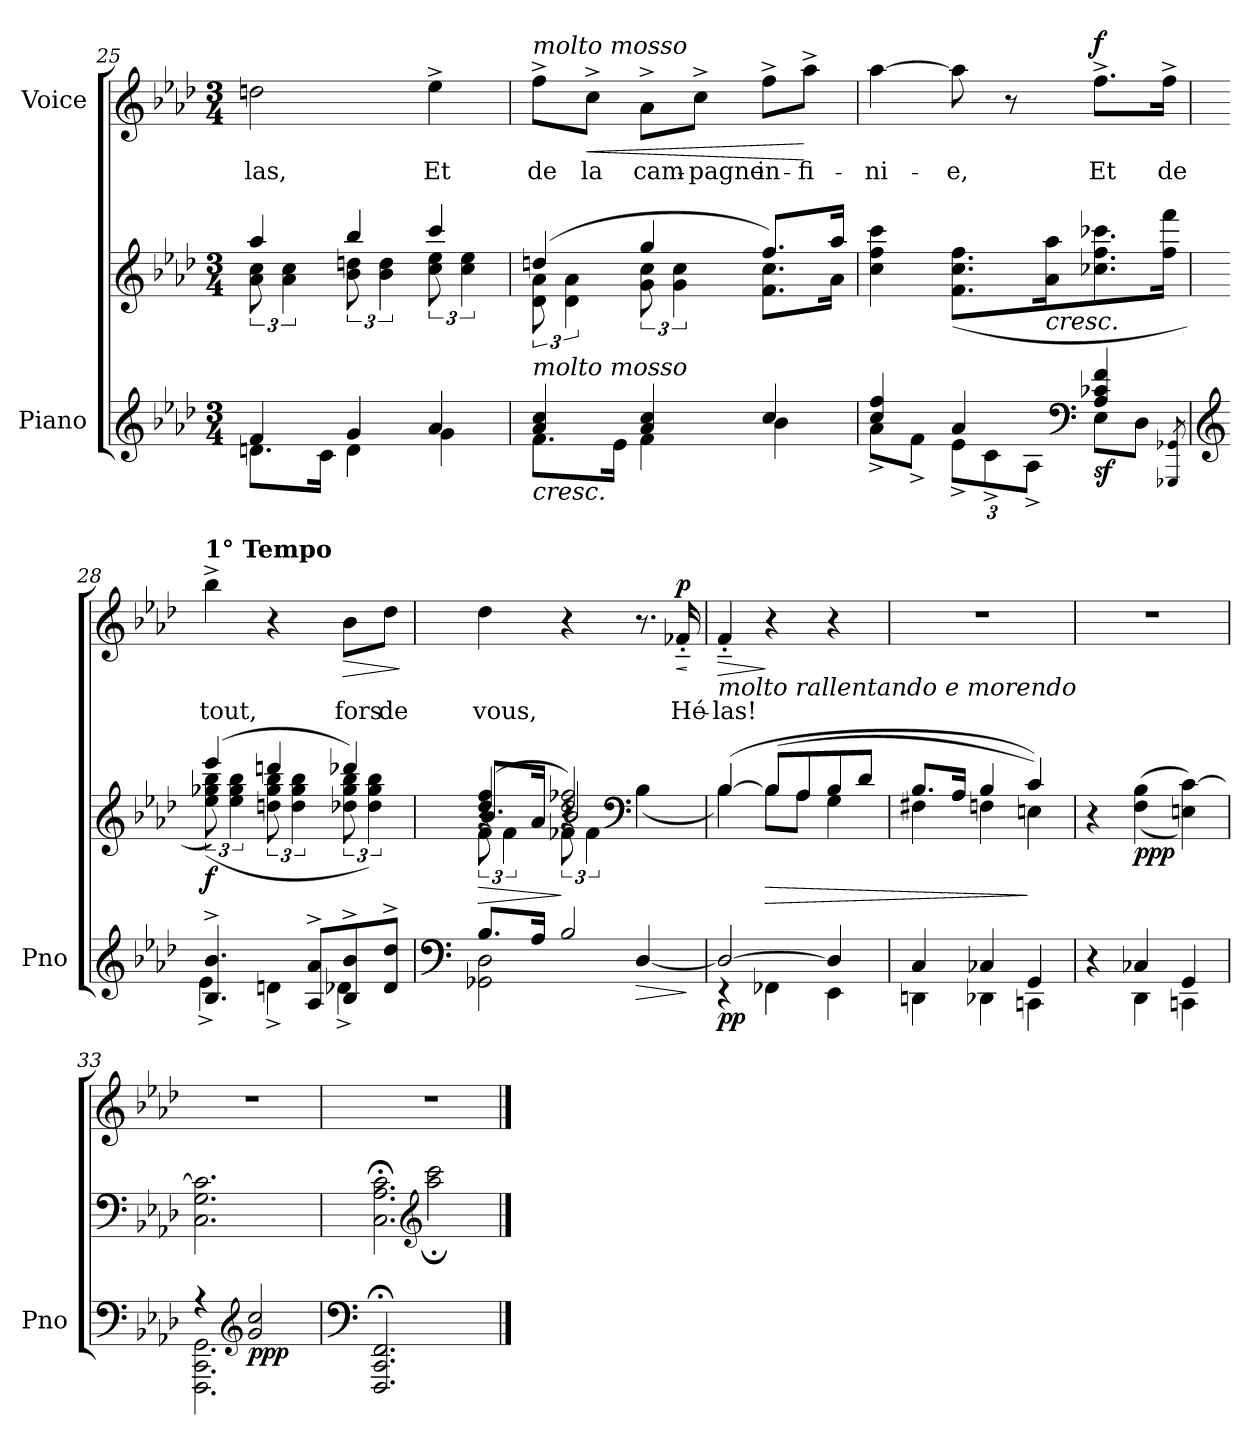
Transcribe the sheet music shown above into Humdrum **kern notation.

**kern	**kern	**dynam	**kern	**text	**dynam
*part2	*part2	*part2	*part1	*part1	*part1
*staff3	*staff2	*staff2/3	*staff1	*staff1	*staff1
*I"Piano	*	*	*I"Voice	*	*
*I'Pno	*	*	*	*	*
*clefG2	*clefG2	*	*clefG2	*	*
*k[b-e-a-d-]	*k[b-e-a-d-]	*	*k[b-e-a-d-]	*	*
*M3/4	*M3/4	*	*M3/4	*	*
=25	=25	=25	=25	=25	=25
*^	*^	*	*	*	*
4f/	8.dn\L	4aa-/	12a-\ 12cc\	.	2ddn\	las,	.
.	.	.	6a-\ 6cc\	.	.	.	.
.	16c\Jk	.	.	.	.	.	.
4g/	4d\	4bb-/	12b-\ 12ddn\	.	.	.	.
.	.	.	6b-\ 6dd\	.	.	.	.
4a-/	4g\	4ccc/	12cc\ 12ee-\	.	4ee-^\	Et	.
.	.	.	6cc\ 6ee-\	.	.	.	.
=26	=26	=26	=26	=26	=26	=26	=26
!	!	!	!	!LO:HP:b=2	!	!	!
*	*	*8va	*	*	*	*	*
!	!	!	!	!	!LO:TX:a:i:t=molto mosso	!	!
!LO:TX:i:t=molto mosso	!	!	!	!	!	!	!
4a-/ 4cc/	8.f\L	(4dddn/	12dd-\ 12aa-\	<	8ff^\L	de	.
.	.	.	6dd-\ 6aa-\	.	.	.	.
!	!	!	!	!	!	!	!LO:HP:b
.	.	.	.	.	8cc^\J	la	<
.	16e-\Jk	.	.	.	.	.	.
4a-/ 4cc/	4f\	4ggg/	12gg\ 12ccc\	.	8a-^\L	cam-	.
.	.	.	6gg\ 6ccc\	.	.	.	.
.	.	.	.	.	8cc^\J	-pagne	.
4cc/	4b-\	8.fff/L)	8.ff\ 8.ccc\L	.	8ff^\L	in-	.
.	.	.	.	.	8aa-^\J	-fi-	[
.	.	16aaa-/Jk	16aa-\Jk	.	.	.	.
=27	=27	=27	=27	=27	=27	=27	=27
4cc/ 4ff/	8a-^\L	2.ryy	4ccc\ 4fff\ 4cccc\	.	[4aa-\	-ni-	.
.	8f^\J	.	.	.	.	.	.
*	*Xbrackettup	*	*	*	*	*	*
*	*	*X8va	*	*	*	*	*
4a-/	12e-^\L	.	(8.f\ 8.cc\ 8.ff\L	.	8aa-\]	-e,	.
.	12c^\	.	.	.	.	.	.
.	.	.	.	.	8r	.	.
.	12A-^\J	.	.	.	.	.	.
!	!	!	!	!LO:HP:b	!	!	!
.	.	.	16a-\ 16aa-\K	<	.	.	.
*clefF4	*	*	*	*	*	*	*
!	!	!	!	!LO:DY:b=2	!	!	!LO:DY:b
4A-/ 4c-X/ 4f/	8E-\L	.	8.cc-X\ 8.ff\ 8.ccc-X\	sf	8.ff^\L	Et	f
.	8D-\J	.	.	.	.	.	.
.	.	.	16ff\ 16fff\Jk	.	16ff^\Jk	de	.
*	*	*v	*v	*	*	*	*
.	8qGGG-X/ 8qGG-X/	.	.	.	.	.
*v	*v	*	*	*	*	*
.	.	[	.	.	.
=28	=28	=28	=28	=28	=28
*clefG2	*	*	*	*	*
*^	*^	*	*	*	*
!	!	!	!	!	!LO:TX:a:B:t=1° Tempo	!	!
!	!	!	!	!LO:DY:b	!	!	!
4.B-/^> 4.b-/^>	4e-^\	(4eee-/)	(12ee-\ 12gg-X\ 12bb-\	f	4bb-^\	tout,	.
.	.	.	6ee-\ 6gg-\ 6bb-\	.	.	.	.
.	4dn^\	4dddn/	12ddn\ 12gg-\ 12bb-\	.	4r	.	.
.	.	.	6dd\ 6gg-\ 6bb-\	.	.	.	.
8A-/^> 8a-/^>L	.	.	.	.	.	.	.
!	!	!	!	!	!	!	!LO:HP:b
8B-/^> 8b-/^>	4d-X^\	4ddd-X/)	12dd-X\ 12gg-\ 12bb-\	.	8b-\L	fors	>
.	.	.	6dd-\ 6gg-\ 6bb-\)	.	.	.	.
8d-/^> 8dd-/^>J	.	.	.	.	8dd-\J	de	.
*v	*v	*	*	*	*	*	*
*	*v	*v	*	*	*	*
.	.	.	.	.	]
=29	=29	=29	=29	=29	=29
*clefF4	*	*	*	*	*
*^	*	*	*	*	*
!	!	!	!LO:HP:b	!	!	!
*	*	*^	*	*	*	*
*	*	*	*^	*	*	*	*
*	*	*	*	*^	*	*	*	*
8.B-/L	2GG-X\ 2D-\	(4dd-/ 4ff/	8.b-/L	12f\	4r	>	4dd-\	vous,	.
.	.	.	.	6f\	.	.	.	.	.
16A-/Jk	.	.	16a-/Jk	.	.	.	.	.	.
2B-/	.	2dd-/ 2ff-X/)	4r	12f-X\	2b-/	] [	4r	.	.
.	.	.	.	6f-\	.	.	.	.	.
*	*	*clefF4	*	*	*	*	*	*	*
!	!	!	!	!	!	!LO:HP:b=2	!	!	!
!	!	!	!	!	!	!LO:HP:n=1:b	!	!	!
!	!	!	!	!	!	!LO:DY:n=1:b=2	!	!	!
!	!	!	!	!	!	!LO:DY:n=2:b	!	!	!
.	[4D-/	.	(4B-\	4ryy	.	> > sf sf	8.r	.	.
!	!	!	!	!	!	!	!	!	!LO:HP:b
!	!	!	!	!	!	!	!	!	!LO:DY:n=1:b
.	.	.	.	.	.	.	16f-X'~/	Hé-	< p
*v	*v	*	*	*	*	*	*	*	*
*	*v	*v	*v	*v	*	*	*	*
.	.	]	.	.	[
=30	=30	=30	=30	=30	=30
*^	*^	*	*	*	*
!	!	!	!	!	!LO:TX:b:i:t=molto  rallentando  e  morendo	!	!
!	!	!	!	!LO:DY:b=2	!	!	!LO:HP:b
!	!	!	!	!LO:DY:n=1:b	!	!	!
2D-/_	4r	([4B-/	4B-\)	p p	4f'~/	-las!	>
!	!	!	!	!LO:HP:n=1:b	!	!	!
.	4FF-X\	(8B-/L]	8B-\L	] >	4r	.	]
.	.	8A-/	8A-\J	.	.	.	.
4D-/]	4EE-\	8B-/	4G\	.	4r	.	.
.	.	8d-/J	.	.	.	.	.
=31	=31	=31	=31	=31	=31	=31	=31
4C/	4DDn\	8.B-/L	4F#X\	.	2.r	.	.
.	.	16A-/Jk	.	.	.	.	.
4C-X/	4DD-X\	4B-/	4Fn\	.	.	.	.
4GG/	4CCn\	4c/)	4En\)	]	.	.	.
*	*	*v	*v	*	*	*	*
=32	=32	=32	=32	=32	=32	=32
4r	4ryy	4r	.	2.r	.	.
!	!	!	!LO:DY:b	!	!	!
4C-X/	4DD-\	((4F\ 4B-\	ppp	.	.	.
4GG/	4CCn\	4En\ [4c\))	.	.	.	.
=33	=33	=33	=33	=33	=33	=33
4r	2.FFF\ 2.CC\ 2.GG\	2.C\ 2.G\ 2.c\]	.	2.r	.	.
*clefG2	*	*	*	*	*	*
!	!	!	!LO:DY:b=2	!	!	!
2g/ 2cc/	.	.	ppp	.	.	.
*v	*v	*	*	*	*	*
=34	=34	=34	=34	=34	=34
*clefF4	*	*	*	*	*
*	*^	*	*	*	*
2.FFF/;< 2.CC/;< 2.FF/;<	2.C\;< 2.A-\;< 2.c\;<	4ryy	.	2.r	.	.
*	*clefG2	*	*	*	*	*
.	.	2aa-\;< 2ccc\;<	.	.	.	.
*	*v	*v	*	*	*	*
==	==	==	==	==	==
*-	*-	*-	*-	*-	*-
